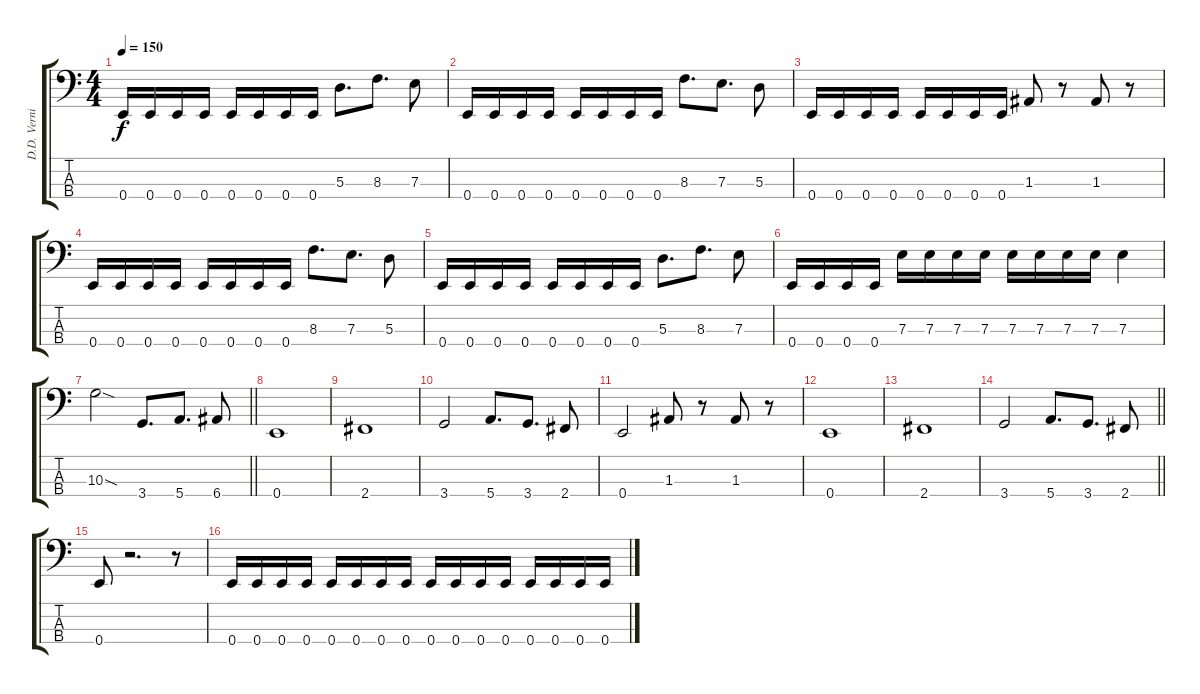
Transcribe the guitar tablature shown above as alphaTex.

\track ("D.D. Verni" "D.D. Verni") {instrument electricbasspick}
\staff {score tabs}
\tuning (G2 D2 A1 E1) {hide}
\ts (4 4)
\tempo 150
\clef f4
\ks c
0.4.16{dy f} 0.4.16 0.4.16 0.4.16 0.4.16 0.4.16 0.4.16 0.4.16 5.3.8{d} 8.3.8{d} 7.3.8 |
0.4.16 0.4.16 0.4.16 0.4.16 0.4.16 0.4.16 0.4.16 0.4.16 8.3.8{d} 7.3.8{d} 5.3.8 |
0.4.16 0.4.16 0.4.16 0.4.16 0.4.16 0.4.16 0.4.16 0.4.16 1.3.8 r.8 1.3.8 r.8 |
0.4.16 0.4.16 0.4.16 0.4.16 0.4.16 0.4.16 0.4.16 0.4.16 8.3.8{d} 7.3.8{d} 5.3.8 |
0.4.16 0.4.16 0.4.16 0.4.16 0.4.16 0.4.16 0.4.16 0.4.16 5.3.8{d} 8.3.8{d} 7.3.8 |
0.4.16 0.4.16 0.4.16 0.4.16 7.3.16 7.3.16 7.3.16 7.3.16 7.3.16 7.3.16 7.3.16 7.3.16 7.3.4 |
\barLineRight lightlight
10.3{sod}.2 3.4.8{d} 5.4.8{d} 6.4.8 |
0.4.1 |
2.4.1 |
3.4.2 5.4.8{d} 3.4.8{d} 2.4.8 |
0.4.2 1.3.8 r.8 1.3.8 r.8 |
0.4.1 |
2.4.1 |
\barLineRight lightlight
3.4.2 5.4.8{d} 3.4.8{d} 2.4.8 |
0.4.8 r.2{d} r.8 |
0.4.16 0.4.16 0.4.16 0.4.16 0.4.16 0.4.16 0.4.16 0.4.16 0.4.16 0.4.16 0.4.16 0.4.16 0.4.16 0.4.16 0.4.16 0.4.16
